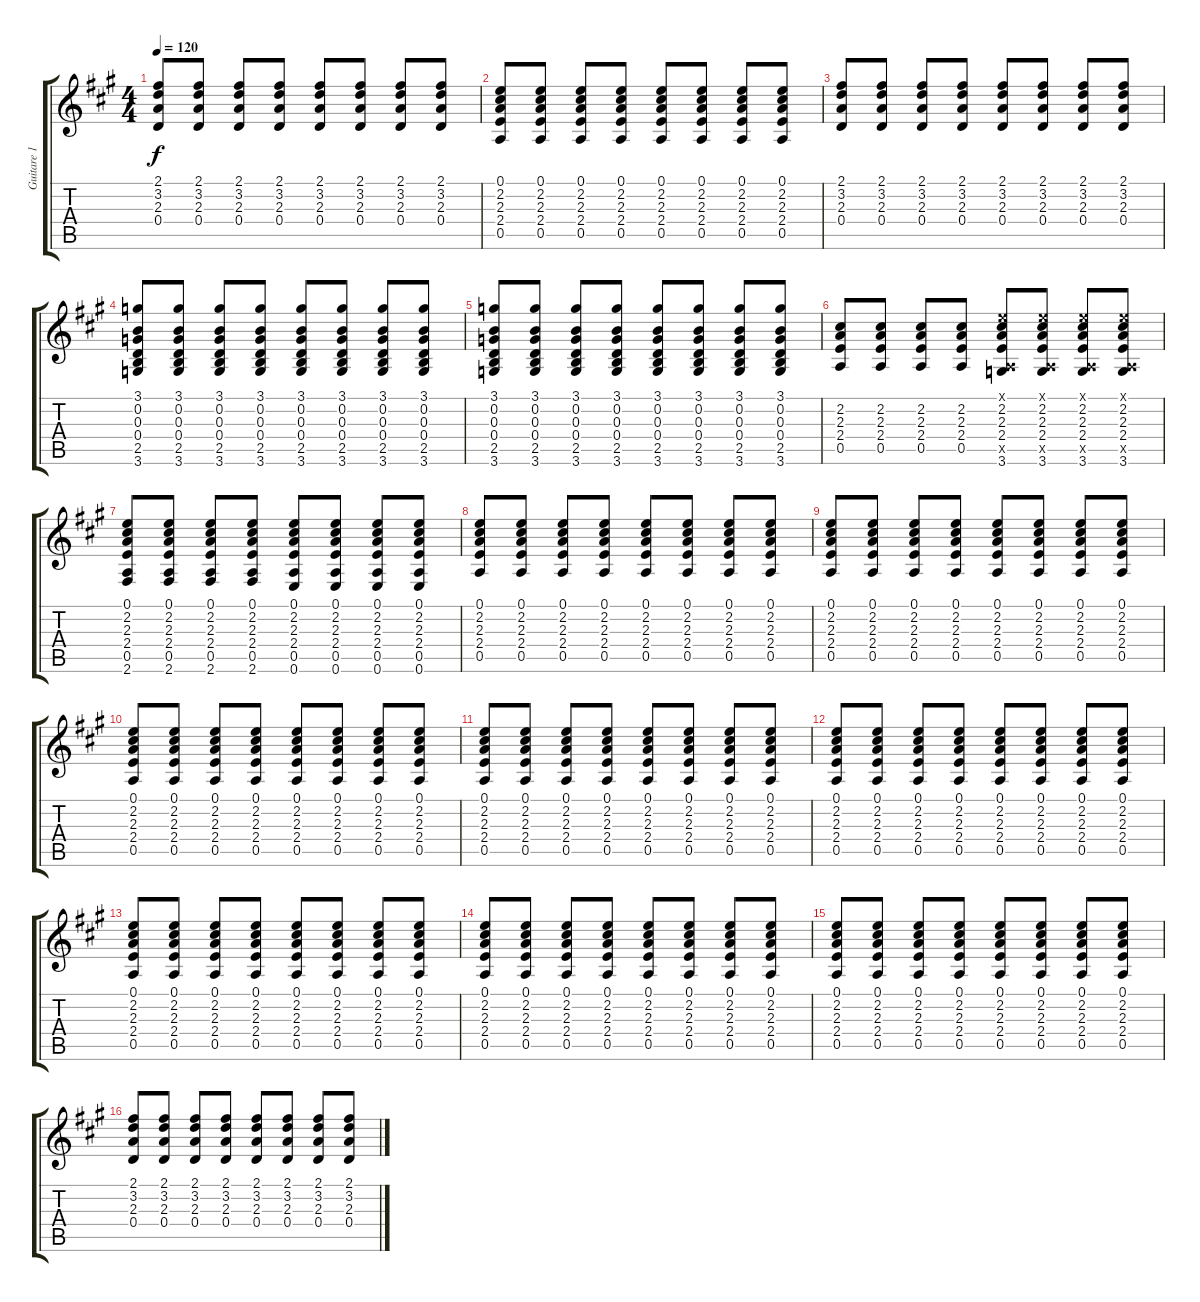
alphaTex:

\track ("Guitare 1" "Guitare 1") {instrument electricguitarclean}
\staff {score tabs}
\tuning (E4 B3 G3 D3 A2 E2) {hide}
\ts (4 4)
\tempo 120
\clef g2
\ks a
(2.1 3.2 2.3 0.4).8{dy f} (2.1 3.2 2.3 0.4).8 (2.1 3.2 2.3 0.4).8 (2.1 3.2 2.3 0.4).8 (2.1 3.2 2.3 0.4).8 (2.1 3.2 2.3 0.4).8 (2.1 3.2 2.3 0.4).8 (2.1 3.2 2.3 0.4).8 |
(0.1 2.2 2.3 2.4 0.5).8 (0.1 2.2 2.3 2.4 0.5).8 (0.1 2.2 2.3 2.4 0.5).8 (0.1 2.2 2.3 2.4 0.5).8 (0.1 2.2 2.3 2.4 0.5).8 (0.1 2.2 2.3 2.4 0.5).8 (0.1 2.2 2.3 2.4 0.5).8 (0.1 2.2 2.3 2.4 0.5).8 |
(2.1 3.2 2.3 0.4).8 (2.1 3.2 2.3 0.4).8 (2.1 3.2 2.3 0.4).8 (2.1 3.2 2.3 0.4).8 (2.1 3.2 2.3 0.4).8 (2.1 3.2 2.3 0.4).8 (2.1 3.2 2.3 0.4).8 (2.1 3.2 2.3 0.4).8 |
(3.1 0.2 0.3 0.4 2.5 3.6).8 (3.1 0.2 0.3 0.4 2.5 3.6).8 (3.1 0.2 0.3 0.4 2.5 3.6).8 (3.1 0.2 0.3 0.4 2.5 3.6).8 (3.1 0.2 0.3 0.4 2.5 3.6).8 (3.1 0.2 0.3 0.4 2.5 3.6).8 (3.1 0.2 0.3 0.4 2.5 3.6).8 (3.1 0.2 0.3 0.4 2.5 3.6).8 |
(3.1 0.2 0.3 0.4 2.5 3.6).8 (3.1 0.2 0.3 0.4 2.5 3.6).8 (3.1 0.2 0.3 0.4 2.5 3.6).8 (3.1 0.2 0.3 0.4 2.5 3.6).8 (3.1 0.2 0.3 0.4 2.5 3.6).8 (3.1 0.2 0.3 0.4 2.5 3.6).8 (3.1 0.2 0.3 0.4 2.5 3.6).8 (3.1 0.2 0.3 0.4 2.5 3.6).8 |
(2.2 2.3 2.4 0.5).8 (2.2 2.3 2.4 0.5).8 (2.2 2.3 2.4 0.5).8 (2.2 2.3 2.4 0.5).8 (0.1{x} 2.2 2.3 2.4 0.5{x} 3.6).8 (0.1{x} 2.2 2.3 2.4 0.5{x} 3.6).8 (0.1{x} 2.2 2.3 2.4 0.5{x} 3.6).8 (0.1{x} 2.2 2.3 2.4 0.5{x} 3.6).8 |
(0.1 2.2 2.3 2.4 0.5 2.6).8 (0.1 2.2 2.3 2.4 0.5 2.6).8 (0.1 2.2 2.3 2.4 0.5 2.6).8 (0.1 2.2 2.3 2.4 0.5 2.6).8 (0.1 2.2 2.3 2.4 0.5 0.6).8 (0.1 2.2 2.3 2.4 0.5 0.6).8 (0.1 2.2 2.3 2.4 0.5 0.6).8 (0.1 2.2 2.3 2.4 0.5 0.6).8 |
(0.1 2.2 2.3 2.4 0.5).8 (0.1 2.2 2.3 2.4 0.5).8 (0.1 2.2 2.3 2.4 0.5).8 (0.1 2.2 2.3 2.4 0.5).8 (0.1 2.2 2.3 2.4 0.5).8 (0.1 2.2 2.3 2.4 0.5).8 (0.1 2.2 2.3 2.4 0.5).8 (0.1 2.2 2.3 2.4 0.5).8 |
(0.1 2.2 2.3 2.4 0.5).8 (0.1 2.2 2.3 2.4 0.5).8 (0.1 2.2 2.3 2.4 0.5).8 (0.1 2.2 2.3 2.4 0.5).8 (0.1 2.2 2.3 2.4 0.5).8 (0.1 2.2 2.3 2.4 0.5).8 (0.1 2.2 2.3 2.4 0.5).8 (0.1 2.2 2.3 2.4 0.5).8 |
(0.1 2.2 2.3 2.4 0.5).8 (0.1 2.2 2.3 2.4 0.5).8 (0.1 2.2 2.3 2.4 0.5).8 (0.1 2.2 2.3 2.4 0.5).8 (0.1 2.2 2.3 2.4 0.5).8 (0.1 2.2 2.3 2.4 0.5).8 (0.1 2.2 2.3 2.4 0.5).8 (0.1 2.2 2.3 2.4 0.5).8 |
(0.1 2.2 2.3 2.4 0.5).8 (0.1 2.2 2.3 2.4 0.5).8 (0.1 2.2 2.3 2.4 0.5).8 (0.1 2.2 2.3 2.4 0.5).8 (0.1 2.2 2.3 2.4 0.5).8 (0.1 2.2 2.3 2.4 0.5).8 (0.1 2.2 2.3 2.4 0.5).8 (0.1 2.2 2.3 2.4 0.5).8 |
(0.1 2.2 2.3 2.4 0.5).8 (0.1 2.2 2.3 2.4 0.5).8 (0.1 2.2 2.3 2.4 0.5).8 (0.1 2.2 2.3 2.4 0.5).8 (0.1 2.2 2.3 2.4 0.5).8 (0.1 2.2 2.3 2.4 0.5).8 (0.1 2.2 2.3 2.4 0.5).8 (0.1 2.2 2.3 2.4 0.5).8 |
(0.1 2.2 2.3 2.4 0.5).8 (0.1 2.2 2.3 2.4 0.5).8 (0.1 2.2 2.3 2.4 0.5).8 (0.1 2.2 2.3 2.4 0.5).8 (0.1 2.2 2.3 2.4 0.5).8 (0.1 2.2 2.3 2.4 0.5).8 (0.1 2.2 2.3 2.4 0.5).8 (0.1 2.2 2.3 2.4 0.5).8 |
(0.1 2.2 2.3 2.4 0.5).8 (0.1 2.2 2.3 2.4 0.5).8 (0.1 2.2 2.3 2.4 0.5).8 (0.1 2.2 2.3 2.4 0.5).8 (0.1 2.2 2.3 2.4 0.5).8 (0.1 2.2 2.3 2.4 0.5).8 (0.1 2.2 2.3 2.4 0.5).8 (0.1 2.2 2.3 2.4 0.5).8 |
(0.1 2.2 2.3 2.4 0.5).8 (0.1 2.2 2.3 2.4 0.5).8 (0.1 2.2 2.3 2.4 0.5).8 (0.1 2.2 2.3 2.4 0.5).8 (0.1 2.2 2.3 2.4 0.5).8 (0.1 2.2 2.3 2.4 0.5).8 (0.1 2.2 2.3 2.4 0.5).8 (0.1 2.2 2.3 2.4 0.5).8 |
(2.1 3.2 2.3 0.4).8 (2.1 3.2 2.3 0.4).8 (2.1 3.2 2.3 0.4).8 (2.1 3.2 2.3 0.4).8 (2.1 3.2 2.3 0.4).8 (2.1 3.2 2.3 0.4).8 (2.1 3.2 2.3 0.4).8 (2.1 3.2 2.3 0.4).8
